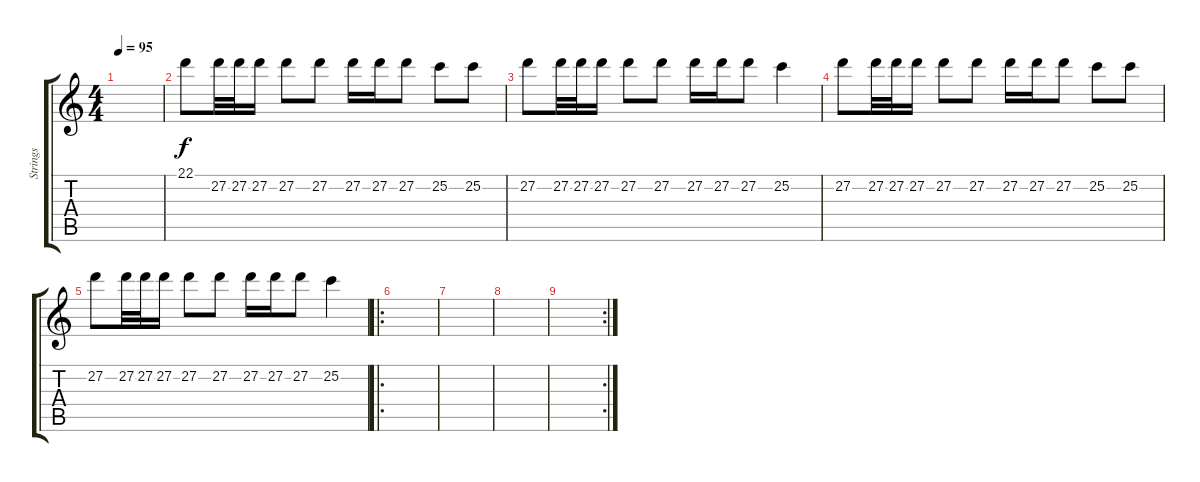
\track ("Strings" "Strings") {instrument stringensemble1}
\staff {score tabs}
\tuning (E4 B3 G3 D3 A2 E2) {hide}
\ts (4 4)
\tempo 95
\clef g2
\ks c
|
22.1.8 27.2.32 27.2.32 27.2.16 27.2.8 27.2.8 27.2.16 27.2.16 27.2.8 25.2.8 25.2.8 |
27.2.8 27.2.32 27.2.32 27.2.16 27.2.8 27.2.8 27.2.16 27.2.16 27.2.8 25.2.4 |
27.2.8 27.2.32 27.2.32 27.2.16 27.2.8 27.2.8 27.2.16 27.2.16 27.2.8 25.2.8 25.2.8 |
27.2.8 27.2.32 27.2.32 27.2.16 27.2.8 27.2.8 27.2.16 27.2.16 27.2.8 25.2.4 |
\ro
|
|
|
\rc 2
